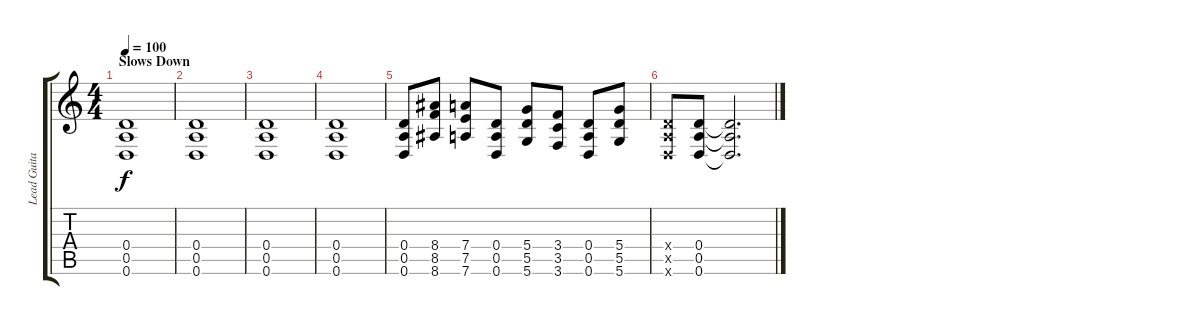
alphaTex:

\track ("Lead Guitar" "Lead Guita") {instrument distortionguitar}
\staff {score tabs}
\tuning (E4 B3 G3 D3 A2 D2) {hide}
\ts (4 4)
\section ("" "Slows Down")
\tempo 100
\clef g2
\ks c
(0.4 0.5 0.6).1{dy f} |
(0.4 0.5 0.6).1 |
(0.4 0.5 0.6).1 |
(0.4 0.5 0.6).1 |
(0.4 0.5 0.6).8 (8.4 8.5 8.6).8 (7.4 7.5 7.6).8 (0.4 0.5 0.6).8 (5.4 5.5 5.6).8 (3.4 3.5 3.6).8 (0.4 0.5 0.6).8 (5.4 5.5 5.6).8 |
(0.4{x} 0.5{x} 0.6{x}).8 (0.4 0.5 0.6).8 (0.4{t} 0.5{t} 0.6{t}).2{d}
